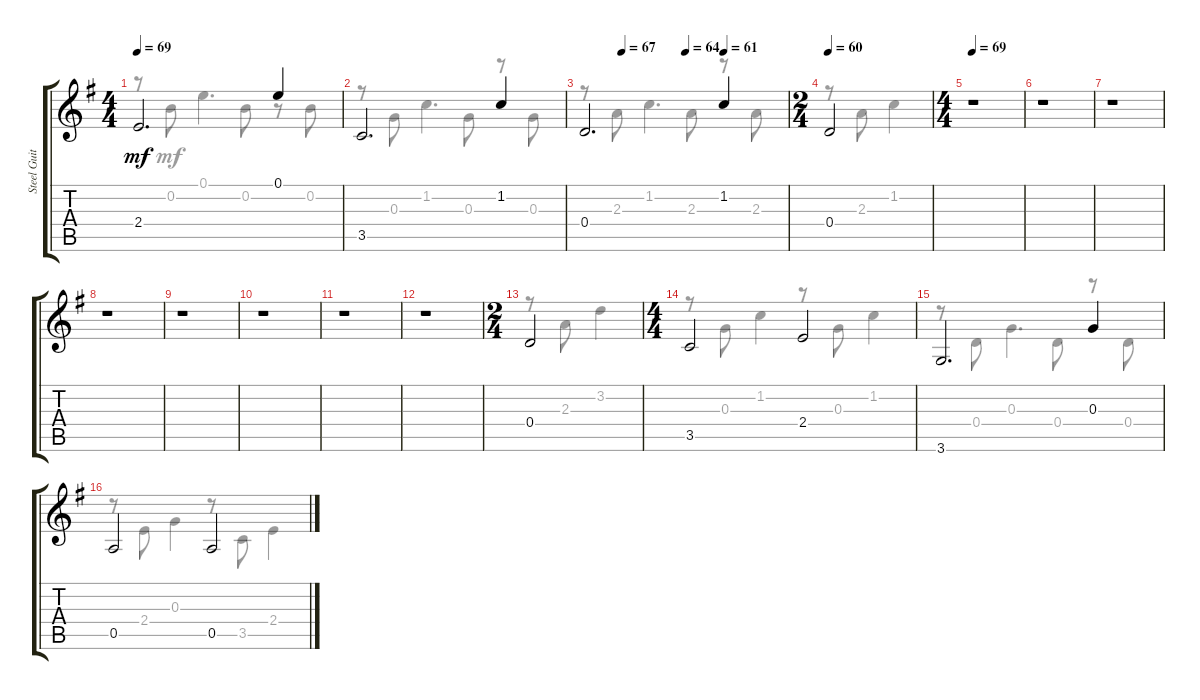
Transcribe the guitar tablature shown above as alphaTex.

\track ("Steel Guitar" "Steel Guit") {instrument acousticguitarsteel}
\staff {score tabs}
\tuning (E4 B3 G3 D3 A2 E2) {hide}
\voice
\ts (4 4)
\tempo 69
\clef g2
\ks eminor
2.4.2{d dy mf} 0.1.4 |
3.5.2{d} 1.2.4 |
\tempo (67 0.1875)
\tempo (64 0.5)
\tempo (61 0.6875)
0.4.2{d} 1.2.4 |
\ts (2 4)
\tempo 60
0.4.2 |
\ts (4 4)
\tempo 69
r.1 |
r.1 |
r.1 |
r.1 |
r.1 |
r.1 |
r.1 |
r.1 |
\ts (2 4)
0.4.2 |
\ts (4 4)
3.5.2 2.4.2 |
3.6.2{d} 0.3.4 |
0.5.2 0.5.2
\voice
\clef g2
\ottava regular
\simile none
\ks eminor
r.8{dy mf} 0.2.8 0.1.4{d} 0.2.8 r.8 0.2.8 |
r.8 0.3.8 1.2.4{d} 0.3.8 r.8 0.3.8 |
r.8 2.3.8 1.2.4{d} 2.3.8 r.8 2.3.8 |
r.8 2.3.8 1.2.4 |
|
|
|
|
|
|
|
|
r.8 2.3.8 3.2.4 |
r.8 0.3.8 1.2.4 r.8 0.3.8 1.2.4 |
r.8 0.4.8 0.3.4{d} 0.4.8 r.8 0.4.8 |
r.8 2.4.8 0.3.4 r.8 3.5.8 2.4.4
